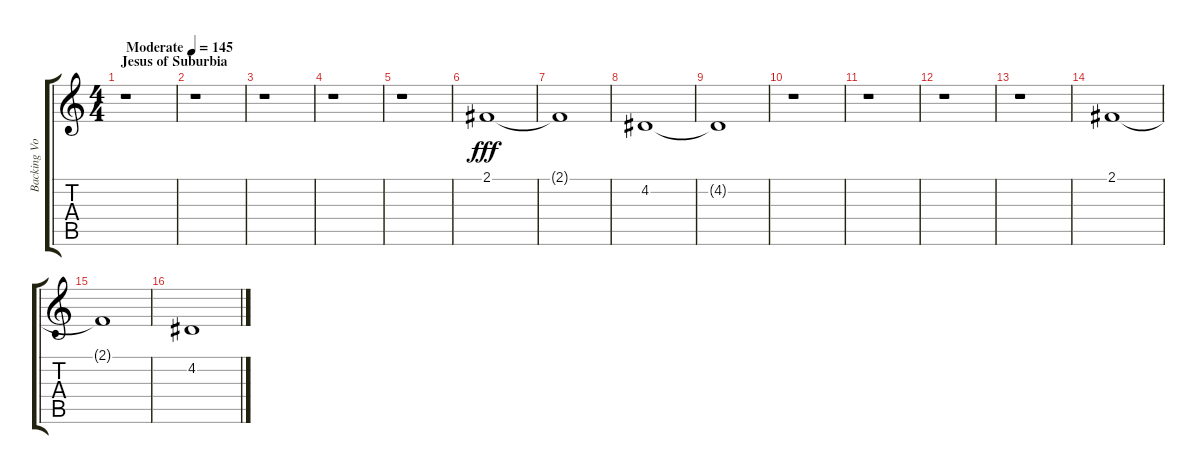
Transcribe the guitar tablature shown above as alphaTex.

\track ("Backing Vocals" "Backing Vo") {instrument drawbarorgan}
\staff {score tabs}
\tuning (E4 B3 G3 D3 A2 E2) {hide}
\ts (4 4)
\section ("" "Jesus of Suburbia")
\tempo (145 "Moderate")
\clef g2
\ks c
r.1{dy fff instrument drawbarorgan} |
r.1 |
r.1 |
r.1 |
r.1 |
2.1.1 |
2.1{t}.1 |
4.2.1 |
4.2{t}.1 |
r.1 |
r.1 |
r.1 |
r.1 |
2.1.1 |
2.1{t}.1 |
4.2.1
